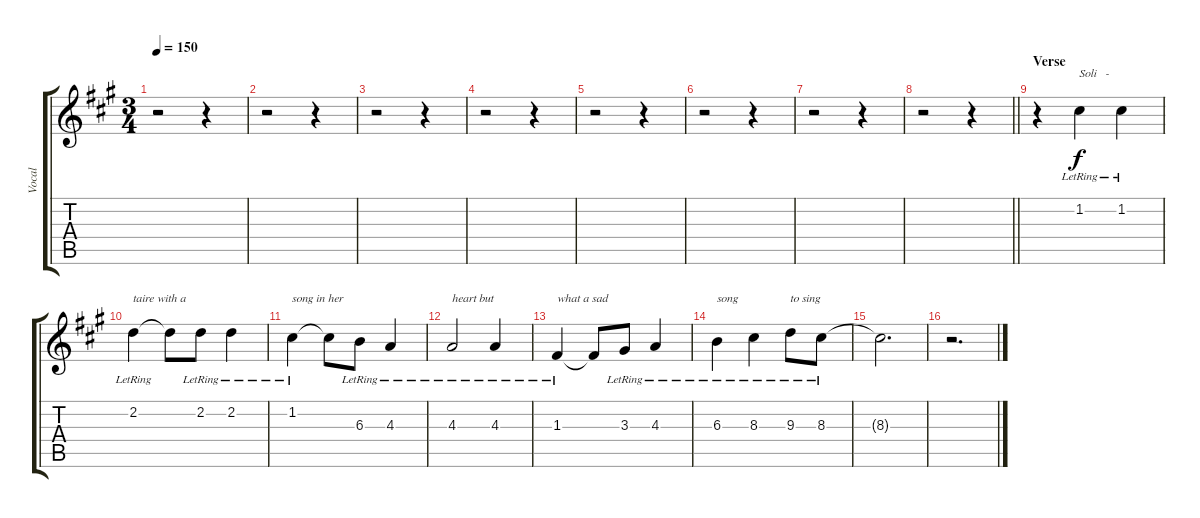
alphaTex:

\track ("Vocal" "Vocal") {instrument acousticguitarsteel}
\staff {score tabs}
\tuning (F4 C4 F3 C3 A2 F2) {hide}
\ts (3 4)
\tempo 150
\clef g2
\ks f#minor
r.2{dy f instrument acousticguitarsteel} r.4 |
r.2 r.4 |
r.2 r.4 |
r.2 r.4 |
r.2 r.4 |
r.2 r.4 |
r.2 r.4 |
\barLineRight lightlight
r.2 r.4 |
\section ("" "Verse")
r.4 1.2{lr}.4{txt "Soli   -"} 1.2{lr}.4 |
2.2{lr}.4{txt "taire with a"} 2.2{t}.8 2.2{lr}.8 2.2{lr}.4 |
1.2{lr}.4{txt "song in her"} 1.2{t}.8 6.3{lr}.8 4.3{lr}.4 |
4.3{lr}.2{txt "heart but"} 4.3{lr}.4 |
1.3{lr}.4{txt "what a sad "} 1.3{t}.8 3.3{lr}.8 4.3{lr}.4 |
6.3{lr}.4{txt "song"} 8.3{lr}.4 9.3{lr}.8{txt "to sing"} 8.3{lr}.8 |
8.3{t}.2{d} |
r.2{d}
